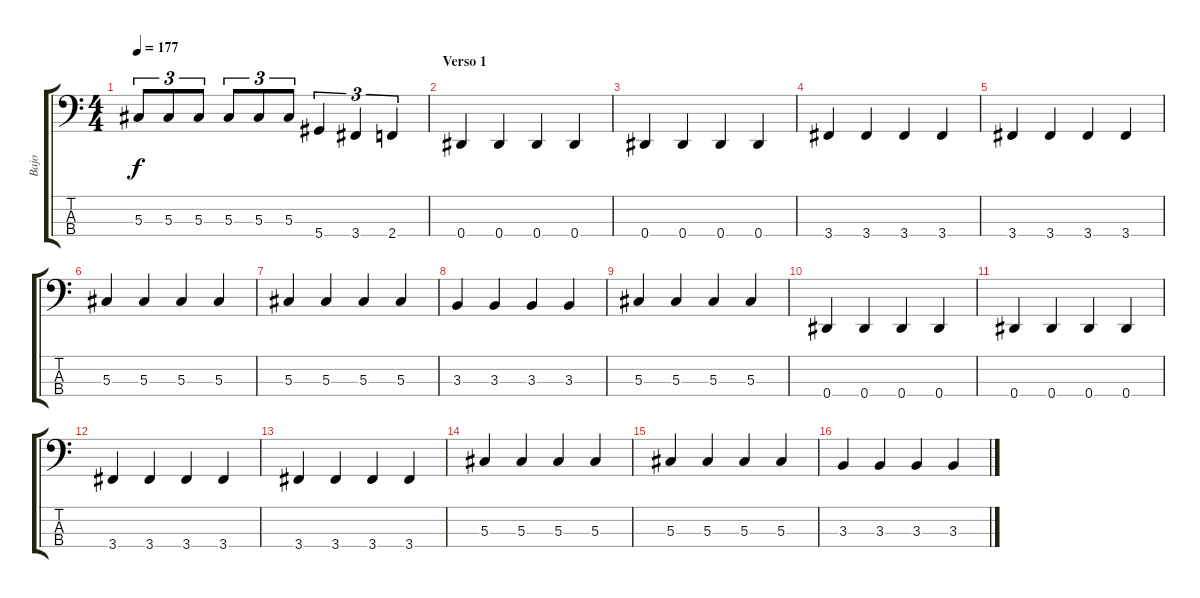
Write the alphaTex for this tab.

\track ("Bajo" "Bajo") {instrument electricbassfinger}
\staff {score tabs}
\tuning (Gb2 Db2 Ab1 Eb1) {hide}
\ts (4 4)
\tempo 177
\clef f4
\ks c
5.3.8{tu (3 2) dy f} 5.3.8{tu (3 2)} 5.3.8{tu (3 2)} 5.3.8{tu (3 2)} 5.3.8{tu (3 2)} 5.3.8{tu (3 2)} 5.4.4{tu (3 2)} 3.4.4{tu (3 2)} 2.4.4{tu (3 2)} |
\section ("" "Verso 1")
0.4.4 0.4.4 0.4.4 0.4.4 |
0.4.4 0.4.4 0.4.4 0.4.4 |
3.4.4 3.4.4 3.4.4 3.4.4 |
3.4.4 3.4.4 3.4.4 3.4.4 |
5.3.4 5.3.4 5.3.4 5.3.4 |
5.3.4 5.3.4 5.3.4 5.3.4 |
3.3.4 3.3.4 3.3.4 3.3.4 |
5.3.4 5.3.4 5.3.4 5.3.4 |
0.4.4 0.4.4 0.4.4 0.4.4 |
0.4.4 0.4.4 0.4.4 0.4.4 |
3.4.4 3.4.4 3.4.4 3.4.4 |
3.4.4 3.4.4 3.4.4 3.4.4 |
5.3.4 5.3.4 5.3.4 5.3.4 |
5.3.4 5.3.4 5.3.4 5.3.4 |
3.3.4 3.3.4 3.3.4 3.3.4
